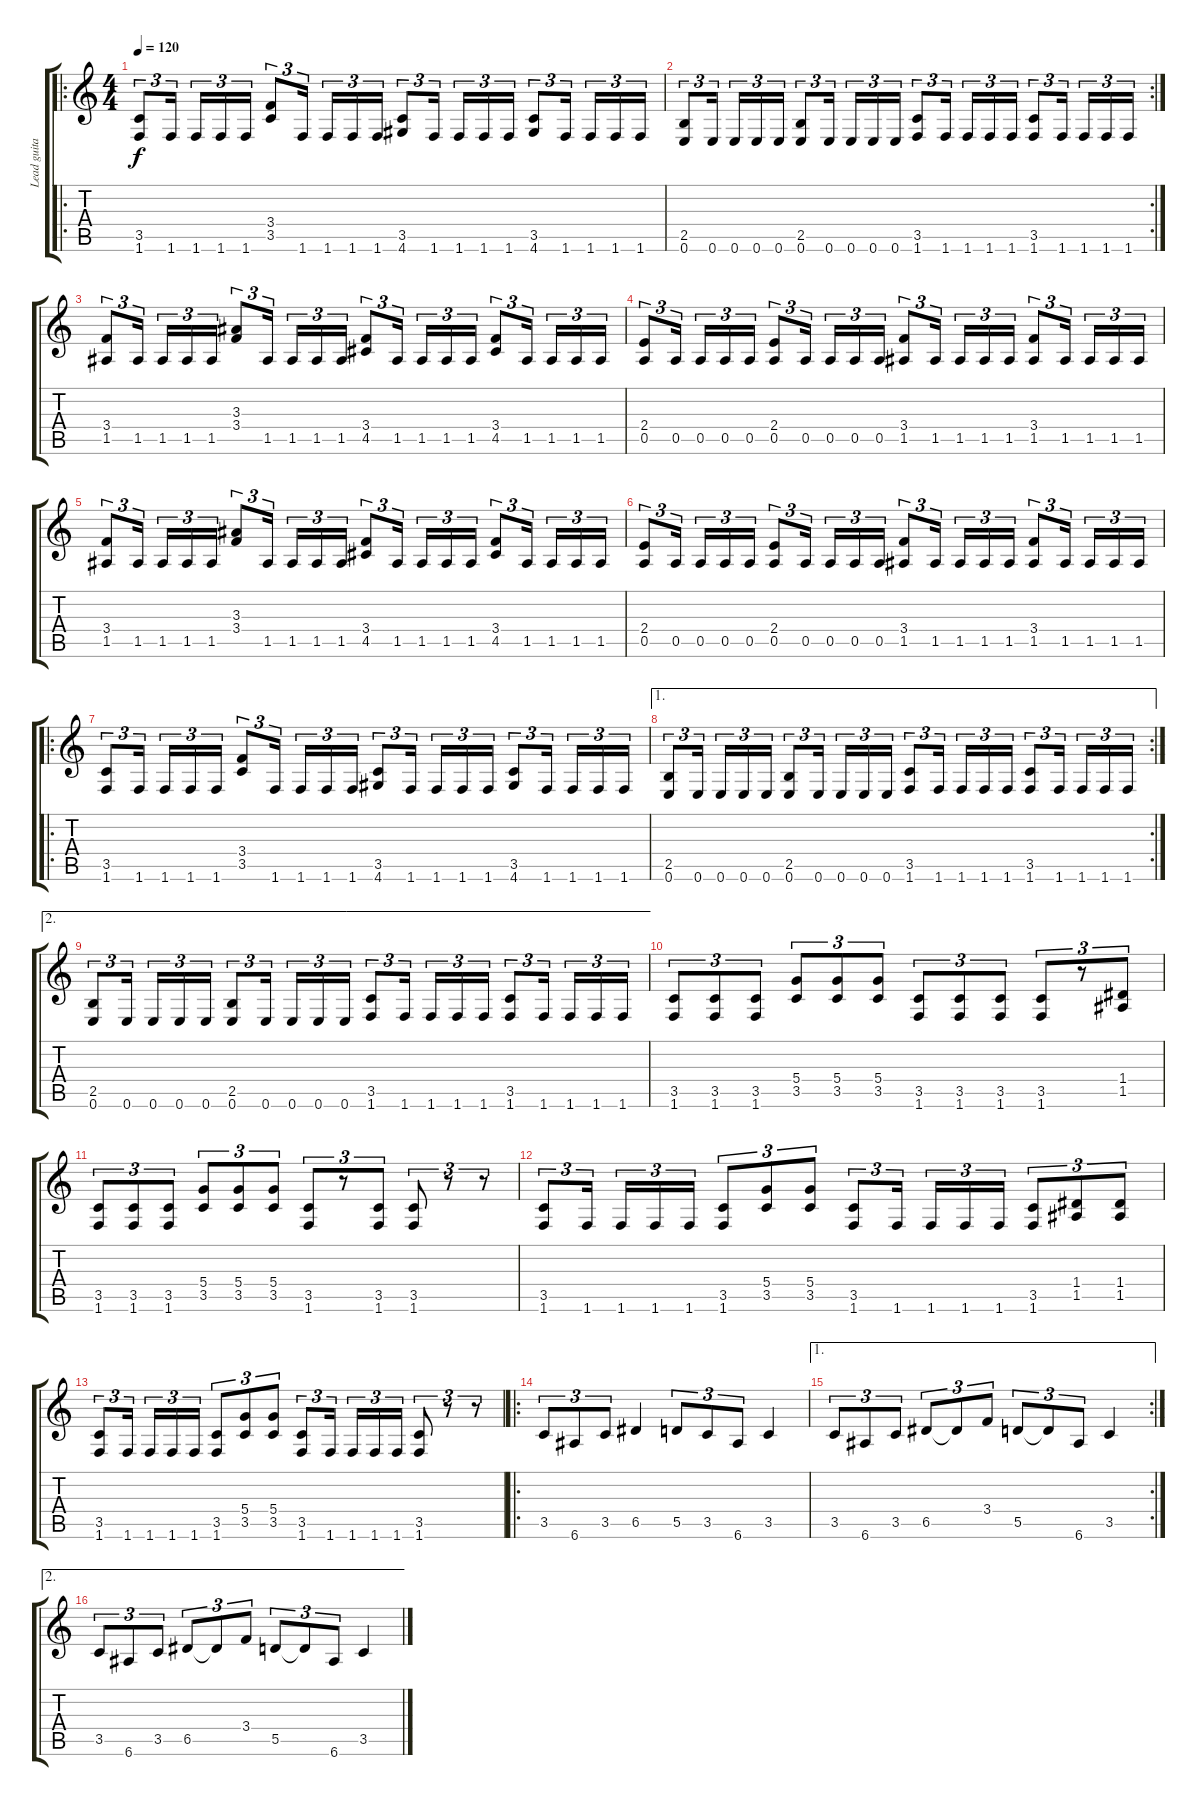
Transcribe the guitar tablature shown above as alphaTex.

\track ("Lead guitar" "Lead guita") {instrument distortionguitar}
\staff {score tabs}
\tuning (E4 B3 G3 D3 A2 E2) {hide}
\ro
\ts (4 4)
\tempo 120
\clef g2
\ks c
(3.5 1.6).8{tu (3 2) dy f} 1.6.16{tu (3 2)} 1.6.16{tu (3 2)} 1.6.16{tu (3 2)} 1.6.16{tu (3 2)} (3.4 3.5).8{tu (3 2)} 1.6.16{tu (3 2)} 1.6.16{tu (3 2)} 1.6.16{tu (3 2)} 1.6.16{tu (3 2)} (3.5 4.6).8{tu (3 2)} 1.6.16{tu (3 2)} 1.6.16{tu (3 2)} 1.6.16{tu (3 2)} 1.6.16{tu (3 2)} (3.5 4.6).8{tu (3 2)} 1.6.16{tu (3 2)} 1.6.16{tu (3 2)} 1.6.16{tu (3 2)} 1.6.16{tu (3 2)} |
\rc 2
(2.5 0.6).8{tu (3 2)} 0.6.16{tu (3 2)} 0.6.16{tu (3 2)} 0.6.16{tu (3 2)} 0.6.16{tu (3 2)} (2.5 0.6).8{tu (3 2)} 0.6.16{tu (3 2)} 0.6.16{tu (3 2)} 0.6.16{tu (3 2)} 0.6.16{tu (3 2)} (3.5 1.6).8{tu (3 2)} 1.6.16{tu (3 2)} 1.6.16{tu (3 2)} 1.6.16{tu (3 2)} 1.6.16{tu (3 2)} (3.5 1.6).8{tu (3 2)} 1.6.16{tu (3 2)} 1.6.16{tu (3 2)} 1.6.16{tu (3 2)} 1.6.16{tu (3 2)} |
(3.4 1.5).8{tu (3 2)} 1.5.16{tu (3 2)} 1.5.16{tu (3 2)} 1.5.16{tu (3 2)} 1.5.16{tu (3 2)} (3.3 3.4).8{tu (3 2)} 1.5.16{tu (3 2)} 1.5.16{tu (3 2)} 1.5.16{tu (3 2)} 1.5.16{tu (3 2)} (3.4 4.5).8{tu (3 2)} 1.5.16{tu (3 2)} 1.5.16{tu (3 2)} 1.5.16{tu (3 2)} 1.5.16{tu (3 2)} (3.4 4.5).8{tu (3 2)} 1.5.16{tu (3 2)} 1.5.16{tu (3 2)} 1.5.16{tu (3 2)} 1.5.16{tu (3 2)} |
(2.4 0.5).8{tu (3 2)} 0.5.16{tu (3 2)} 0.5.16{tu (3 2)} 0.5.16{tu (3 2)} 0.5.16{tu (3 2)} (2.4 0.5).8{tu (3 2)} 0.5.16{tu (3 2)} 0.5.16{tu (3 2)} 0.5.16{tu (3 2)} 0.5.16{tu (3 2)} (3.4 1.5).8{tu (3 2)} 1.5.16{tu (3 2)} 1.5.16{tu (3 2)} 1.5.16{tu (3 2)} 1.5.16{tu (3 2)} (3.4 1.5).8{tu (3 2)} 1.5.16{tu (3 2)} 1.5.16{tu (3 2)} 1.5.16{tu (3 2)} 1.5.16{tu (3 2)} |
(3.4 1.5).8{tu (3 2)} 1.5.16{tu (3 2)} 1.5.16{tu (3 2)} 1.5.16{tu (3 2)} 1.5.16{tu (3 2)} (3.3 3.4).8{tu (3 2)} 1.5.16{tu (3 2)} 1.5.16{tu (3 2)} 1.5.16{tu (3 2)} 1.5.16{tu (3 2)} (3.4 4.5).8{tu (3 2)} 1.5.16{tu (3 2)} 1.5.16{tu (3 2)} 1.5.16{tu (3 2)} 1.5.16{tu (3 2)} (3.4 4.5).8{tu (3 2)} 1.5.16{tu (3 2)} 1.5.16{tu (3 2)} 1.5.16{tu (3 2)} 1.5.16{tu (3 2)} |
(2.4 0.5).8{tu (3 2)} 0.5.16{tu (3 2)} 0.5.16{tu (3 2)} 0.5.16{tu (3 2)} 0.5.16{tu (3 2)} (2.4 0.5).8{tu (3 2)} 0.5.16{tu (3 2)} 0.5.16{tu (3 2)} 0.5.16{tu (3 2)} 0.5.16{tu (3 2)} (3.4 1.5).8{tu (3 2)} 1.5.16{tu (3 2)} 1.5.16{tu (3 2)} 1.5.16{tu (3 2)} 1.5.16{tu (3 2)} (3.4 1.5).8{tu (3 2)} 1.5.16{tu (3 2)} 1.5.16{tu (3 2)} 1.5.16{tu (3 2)} 1.5.16{tu (3 2)} |
\ro
(3.5 1.6).8{tu (3 2)} 1.6.16{tu (3 2)} 1.6.16{tu (3 2)} 1.6.16{tu (3 2)} 1.6.16{tu (3 2)} (3.4 3.5).8{tu (3 2)} 1.6.16{tu (3 2)} 1.6.16{tu (3 2)} 1.6.16{tu (3 2)} 1.6.16{tu (3 2)} (3.5 4.6).8{tu (3 2)} 1.6.16{tu (3 2)} 1.6.16{tu (3 2)} 1.6.16{tu (3 2)} 1.6.16{tu (3 2)} (3.5 4.6).8{tu (3 2)} 1.6.16{tu (3 2)} 1.6.16{tu (3 2)} 1.6.16{tu (3 2)} 1.6.16{tu (3 2)} |
\ae 1
\rc 2
(2.5 0.6).8{tu (3 2)} 0.6.16{tu (3 2)} 0.6.16{tu (3 2)} 0.6.16{tu (3 2)} 0.6.16{tu (3 2)} (2.5 0.6).8{tu (3 2)} 0.6.16{tu (3 2)} 0.6.16{tu (3 2)} 0.6.16{tu (3 2)} 0.6.16{tu (3 2)} (3.5 1.6).8{tu (3 2)} 1.6.16{tu (3 2)} 1.6.16{tu (3 2)} 1.6.16{tu (3 2)} 1.6.16{tu (3 2)} (3.5 1.6).8{tu (3 2)} 1.6.16{tu (3 2)} 1.6.16{tu (3 2)} 1.6.16{tu (3 2)} 1.6.16{tu (3 2)} |
\ae 2
(2.5 0.6).8{tu (3 2)} 0.6.16{tu (3 2)} 0.6.16{tu (3 2)} 0.6.16{tu (3 2)} 0.6.16{tu (3 2)} (2.5 0.6).8{tu (3 2)} 0.6.16{tu (3 2)} 0.6.16{tu (3 2)} 0.6.16{tu (3 2)} 0.6.16{tu (3 2)} (3.5 1.6).8{tu (3 2)} 1.6.16{tu (3 2)} 1.6.16{tu (3 2)} 1.6.16{tu (3 2)} 1.6.16{tu (3 2)} (3.5 1.6).8{tu (3 2)} 1.6.16{tu (3 2)} 1.6.16{tu (3 2)} 1.6.16{tu (3 2)} 1.6.16{tu (3 2)} |
(3.5 1.6).8{tu (3 2)} (3.5 1.6).8{tu (3 2)} (3.5 1.6).8{tu (3 2)} (5.4 3.5).8{tu (3 2)} (5.4 3.5).8{tu (3 2)} (5.4 3.5).8{tu (3 2)} (3.5 1.6).8{tu (3 2)} (3.5 1.6).8{tu (3 2)} (3.5 1.6).8{tu (3 2)} (3.5 1.6).8{tu (3 2)} r.8{tu (3 2)} (1.4 1.5).8{tu (3 2)} |
(3.5 1.6).8{tu (3 2)} (3.5 1.6).8{tu (3 2)} (3.5 1.6).8{tu (3 2)} (5.4 3.5).8{tu (3 2)} (5.4 3.5).8{tu (3 2)} (5.4 3.5).8{tu (3 2)} (3.5 1.6).8{tu (3 2)} r.8{tu (3 2)} (3.5 1.6).8{tu (3 2)} (3.5 1.6).8{tu (3 2)} r.8{tu (3 2)} r.8{tu (3 2)} |
(3.5 1.6).8{tu (3 2)} 1.6.16{tu (3 2)} 1.6.16{tu (3 2)} 1.6.16{tu (3 2)} 1.6.16{tu (3 2)} (3.5 1.6).8{tu (3 2)} (5.4 3.5).8{tu (3 2)} (5.4 3.5).8{tu (3 2)} (3.5 1.6).8{tu (3 2)} 1.6.16{tu (3 2)} 1.6.16{tu (3 2)} 1.6.16{tu (3 2)} 1.6.16{tu (3 2)} (3.5 1.6).8{tu (3 2)} (1.4 1.5).8{tu (3 2)} (1.4 1.5).8{tu (3 2)} |
(3.5 1.6).8{tu (3 2)} 1.6.16{tu (3 2)} 1.6.16{tu (3 2)} 1.6.16{tu (3 2)} 1.6.16{tu (3 2)} (3.5 1.6).8{tu (3 2)} (5.4 3.5).8{tu (3 2)} (5.4 3.5).8{tu (3 2)} (3.5 1.6).8{tu (3 2)} 1.6.16{tu (3 2)} 1.6.16{tu (3 2)} 1.6.16{tu (3 2)} 1.6.16{tu (3 2)} (3.5 1.6).8{tu (3 2)} r.8{tu (3 2)} r.8{tu (3 2)} |
\ro
3.5.8{tu (3 2)} 6.6.8{tu (3 2)} 3.5.8{tu (3 2)} 6.5.4 5.5.8{tu (3 2)} 3.5.8{tu (3 2)} 6.6.8{tu (3 2)} 3.5.4 |
\ae 1
\rc 2
3.5.8{tu (3 2)} 6.6.8{tu (3 2)} 3.5.8{tu (3 2)} 6.5.8{tu (3 2)} 6.5{t}.8{tu (3 2)} 3.4.8{tu (3 2)} 5.5.8{tu (3 2)} 5.5{t}.8{tu (3 2)} 6.6.8{tu (3 2)} 3.5.4 |
\ae 2
3.5.8{tu (3 2)} 6.6.8{tu (3 2)} 3.5.8{tu (3 2)} 6.5.8{tu (3 2)} 6.5{t}.8{tu (3 2)} 3.4.8{tu (3 2)} 5.5.8{tu (3 2)} 5.5{t}.8{tu (3 2)} 6.6.8{tu (3 2)} 3.5.4
